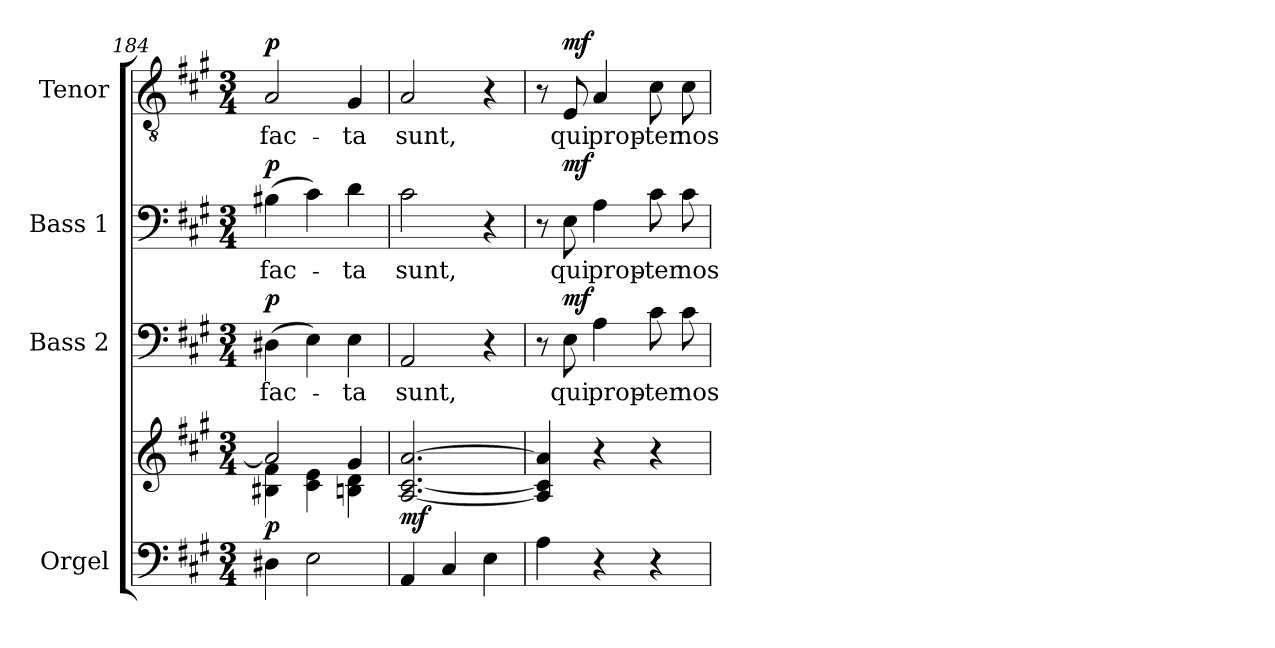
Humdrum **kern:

**kern	**kern	**dynam	**kern	**text	**dynam	**kern	**text	**dynam	**kern	**text	**dynam
*part4	*part4	*part4	*part3	*part3	*part3	*part2	*part2	*part2	*part1	*part1	*part1
*staff5	*staff4	*staff4/5	*staff3	*staff3	*staff3	*staff2	*staff2	*staff2	*staff1	*staff1	*staff1
*I"Orgel	*	*	*I"Bass 2	*	*	*I"Bass 1	*	*	*I"Tenor	*	*
*I'Org.	*	*	*I'B2.	*	*	*I'B1.	*	*	*I'T.	*	*
*clefF4	*clefG2	*	*clefF4	*	*	*clefF4	*	*	*clefGv2	*	*
*k[f#c#g#]	*k[f#c#g#]	*	*k[f#c#g#]	*	*	*k[f#c#g#]	*	*	*k[f#c#g#]	*	*
*A:	*A:	*	*A:	*	*	*A:	*	*	*A:	*	*
*M3/4	*M3/4	*	*M3/4	*	*	*M3/4	*	*	*M3/4	*	*
=184	=184	=184	=184	=184	=184	=184	=184	=184	=184	=184	=184
*	*^	*	*	*	*	*	*	*	*	*	*
!	!	!	!LO:DY:b	!	!LO:LY:b	!LO:DY:a	!	!LO:LY:b	!LO:DY:a	!	!LO:LY:b	!LO:DY:a
4D#X\	2a/]	4B#X\ 4f#\	p	(>4D#X\	fac-	p	(>4B#X\	fac-	p	2A/	fac-	p
2E\	.	4c#\ 4e\	.	4E\)	.	.	4c#\)	.	.	.	.	.
!	!	!	!	!	!LO:LY:b	!	!	!LO:LY:b	!	!	!LO:LY:b	!
.	4g#/	4Bn\ 4d\	.	4E\	-ta	.	4d\	-ta	.	4G#/	-ta	.
=185	=185	=185	=185	=185	=185	=185	=185	=185	=185	=185	=185	=185
!	!	!	!LO:DY:b	!	!LO:LY:b	!	!	!LO:LY:b	!	!	!LO:LY:b	!
*	*v	*v	*	*	*	*	*	*	*	*	*	*
4AA/	[2.A/ [2.c#/ [2.a/	mf	2AA/	sunt,	.	2c#\	sunt,	.	2A/	sunt,	.
4C#/	.	.	.	.	.	.	.	.	.	.	.
4E\	.	.	4r	.	.	4r	.	.	4r	.	.
=186	=186	=186	=186	=186	=186	=186	=186	=186	=186	=186	=186
4A\	4A/] 4c#/] 4a/]	.	8r	.	.	8r	.	.	8r	.	.
!	!	!	!	!LO:LY:b	!LO:DY:a	!	!LO:LY:b	!LO:DY:a	!	!LO:LY:b	!LO:DY:a
.	.	.	8E\	qui	mf	8E\	qui	mf	8E/	qui	mf
!	!	!	!	!LO:LY:b	!	!	!LO:LY:b	!	!	!LO:LY:b	!
4r	4r	.	4A\	prop-	.	4A\	prop-	.	4A/	prop-	.
!	!	!	!	!LO:LY:b	!	!	!LO:LY:b	!	!	!LO:LY:b	!
4r	4r	.	8c#\	-ter	.	8c#\	-ter	.	8c#\	-ter	.
!	!	!	!	!LO:LY:b	!	!	!LO:LY:b	!	!	!LO:LY:b	!
.	.	.	8c#\	nos	.	8c#\	nos	.	8c#\	nos	.
=	=	=	=	=	=	=	=	=	=	=	=
*-	*-	*-	*-	*-	*-	*-	*-	*-	*-	*-	*-
